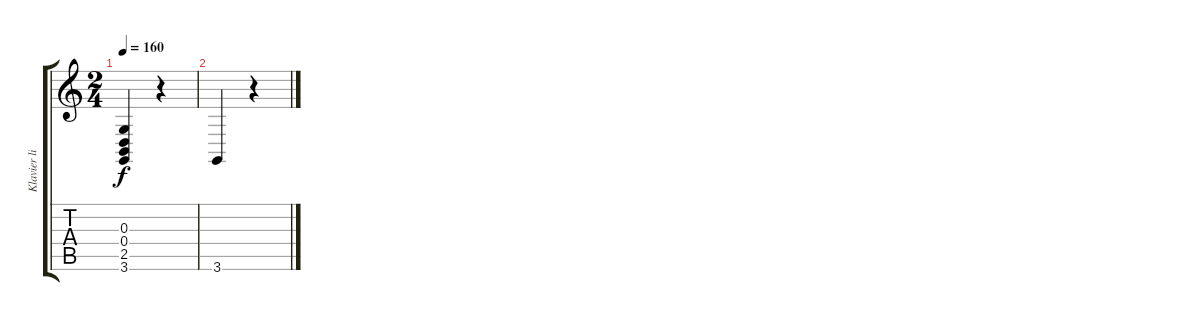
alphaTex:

\track ("Klavier linke Hand" "Klavier li") {instrument acousticgrandpiano}
\staff {score tabs}
\tuning (E4 B3 G3 D3 A2 E2) {hide}
\ts (2 4)
\tempo 160
\clef g2
\ks c
(0.3 0.4 2.5 3.6).4{dy f} r.4 |
3.6.4 r.4
